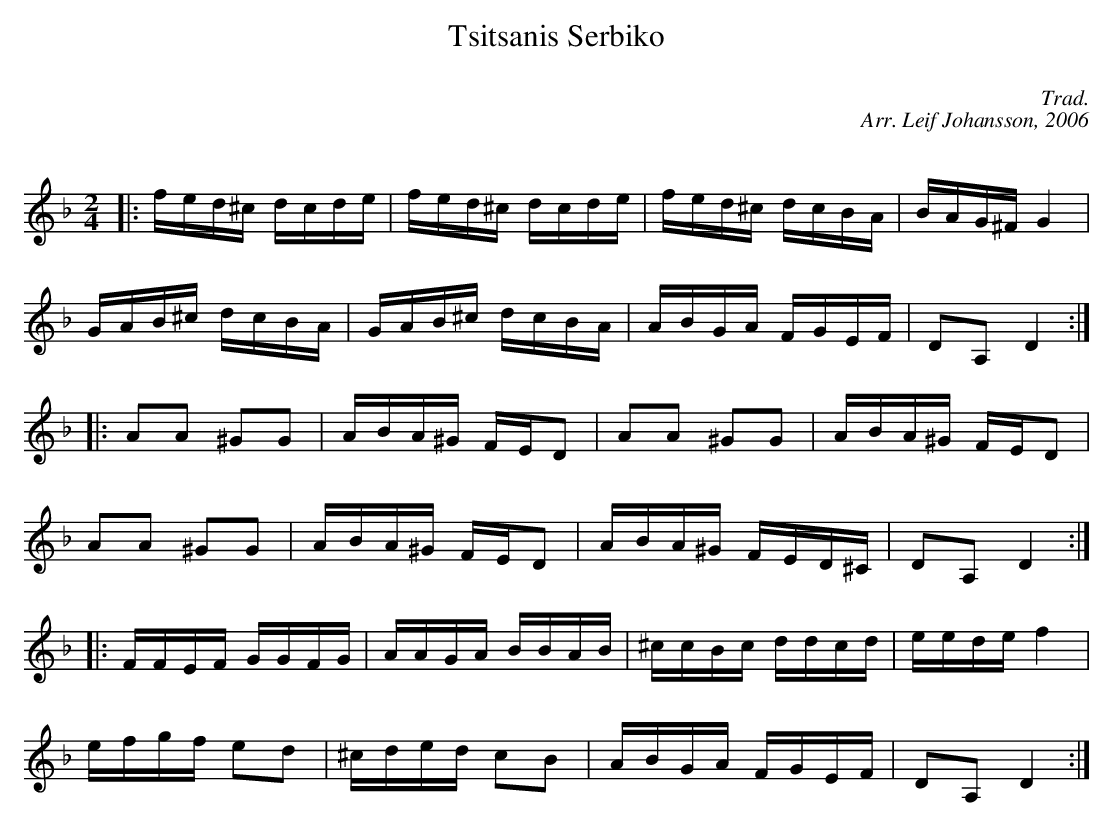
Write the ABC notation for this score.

X:1
C:
T: Tsitsanis Serbiko
C: Trad.
C: Arr. Leif Johansson, 2006
C:
M: 2/4
L: 1/16
K: F
|: fed^c dcde | fed^c dcde | fed^c dcBA | BAG^F G4 |
GAB^c dcBA | GAB^c dcBA | ABGA FGEF | D2A,2D4 :|
|: A2A2 ^G2G2 | ABA^G FED2 | A2A2 ^G2G2 | ABA^G FED2 |
A2A2 ^G2G2 | ABA^G FED2 | ABA^G FED^C | D2A,2D4 :|
|: FFEF GGFG | AAGA BBAB | ^ccBc ddcd | eede f4 |
efgf e2d2 | ^cded c2B2 |  ABGA FGEF | D2A,2D4 :|
